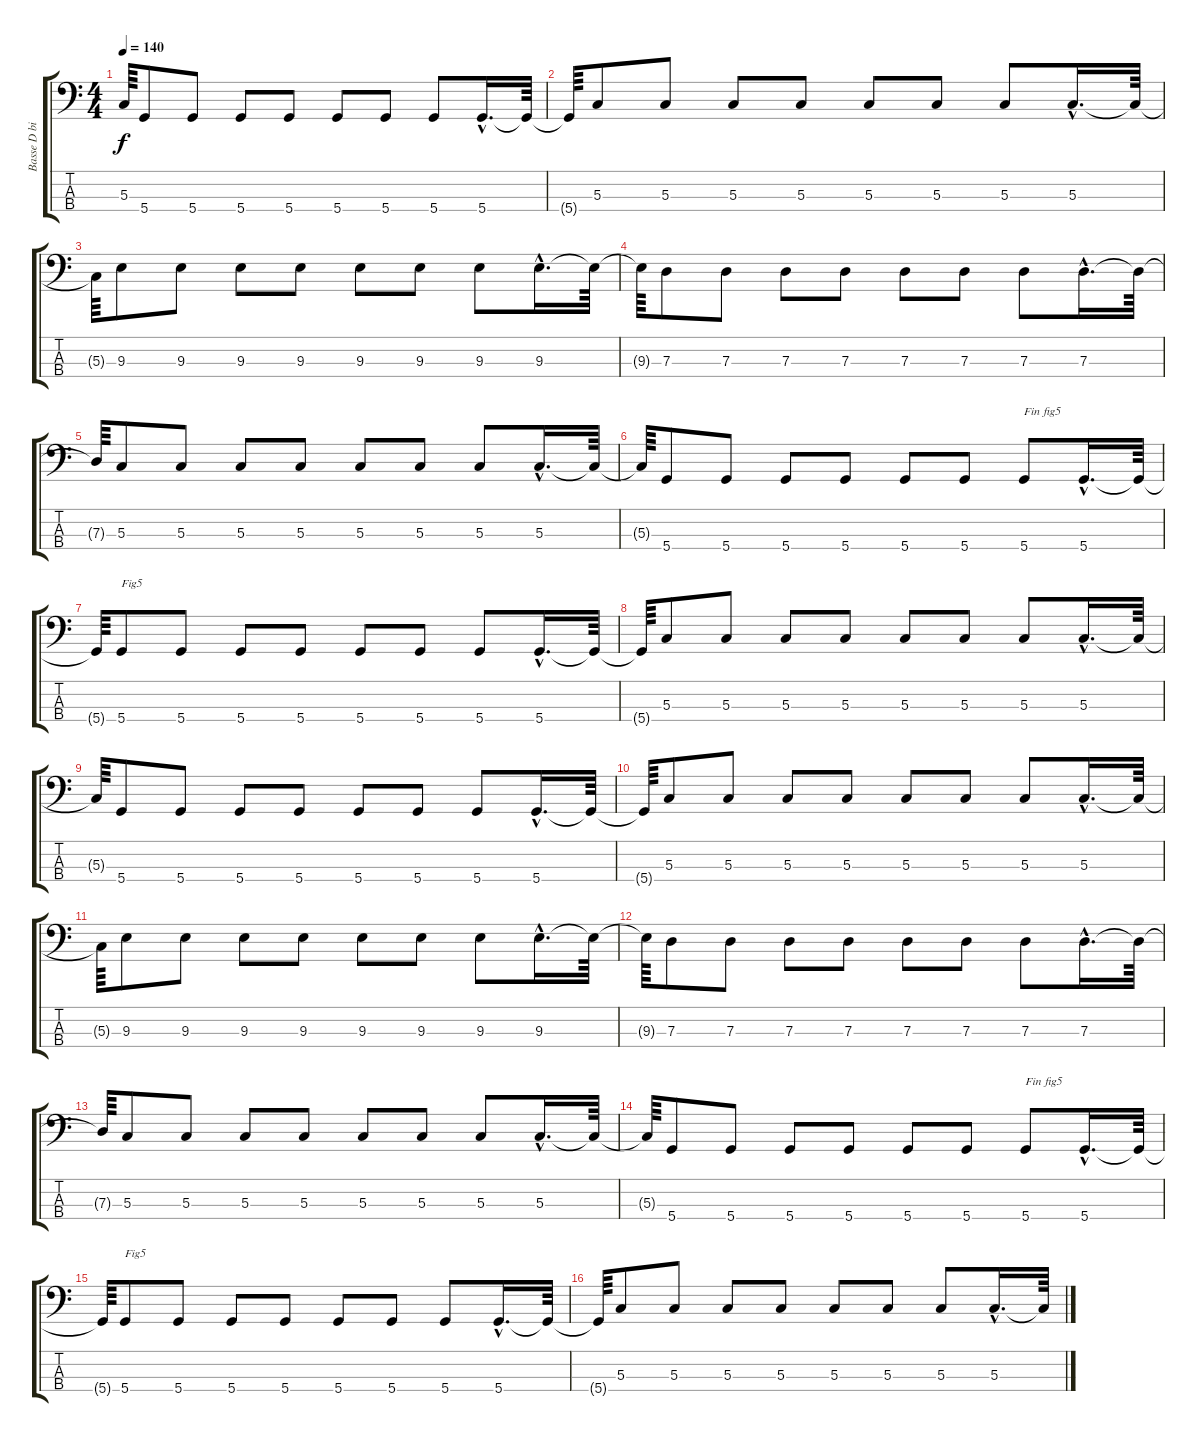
\track ("Basse D bis" "Basse D bi") {instrument synthbass2}
\staff {score tabs}
\tuning (F2 C2 G1 D1) {hide}
\ts (4 4)
\tempo 140
\clef f4
\ks c
5.3{t}.64{dy f} 5.4.8 5.4.8 5.4.8 5.4.8 5.4.8 5.4.8 5.4.8 5.4{hac}.16{d} 5.4{t}.64 |
5.4{t}.64 5.3.8 5.3.8 5.3.8 5.3.8 5.3.8 5.3.8 5.3.8 5.3{hac}.16{d} 5.3{t}.64 |
5.3{t}.64 9.3.8 9.3.8 9.3.8 9.3.8 9.3.8 9.3.8 9.3.8 9.3{hac}.16{d} 9.3{t}.64 |
9.3{t}.64 7.3.8 7.3.8 7.3.8 7.3.8 7.3.8 7.3.8 7.3.8 7.3{hac}.16{d} 7.3{t}.64 |
7.3{t}.64 5.3.8 5.3.8 5.3.8 5.3.8 5.3.8 5.3.8 5.3.8 5.3{hac}.16{d} 5.3{t}.64 |
5.3{t}.64 5.4.8 5.4.8 5.4.8 5.4.8 5.4.8 5.4.8 5.4.8{txt "Fin fig5"} 5.4{hac}.16{d} 5.4{t}.64 |
5.4{t}.64 5.4.8{txt "Fig5"} 5.4.8 5.4.8 5.4.8 5.4.8 5.4.8 5.4.8 5.4{hac}.16{d} 5.4{t}.64 |
5.4{t}.64 5.3.8 5.3.8 5.3.8 5.3.8 5.3.8 5.3.8 5.3.8 5.3{hac}.16{d} 5.3{t}.64 |
5.3{t}.64 5.4.8 5.4.8 5.4.8 5.4.8 5.4.8 5.4.8 5.4.8 5.4{hac}.16{d} 5.4{t}.64 |
5.4{t}.64 5.3.8 5.3.8 5.3.8 5.3.8 5.3.8 5.3.8 5.3.8 5.3{hac}.16{d} 5.3{t}.64 |
5.3{t}.64 9.3.8 9.3.8 9.3.8 9.3.8 9.3.8 9.3.8 9.3.8 9.3{hac}.16{d} 9.3{t}.64 |
9.3{t}.64 7.3.8 7.3.8 7.3.8 7.3.8 7.3.8 7.3.8 7.3.8 7.3{hac}.16{d} 7.3{t}.64 |
7.3{t}.64 5.3.8 5.3.8 5.3.8 5.3.8 5.3.8 5.3.8 5.3.8 5.3{hac}.16{d} 5.3{t}.64 |
5.3{t}.64 5.4.8 5.4.8 5.4.8 5.4.8 5.4.8 5.4.8 5.4.8{txt "Fin fig5"} 5.4{hac}.16{d} 5.4{t}.64 |
5.4{t}.64 5.4.8{txt "Fig5"} 5.4.8 5.4.8 5.4.8 5.4.8 5.4.8 5.4.8 5.4{hac}.16{d} 5.4{t}.64 |
5.4{t}.64 5.3.8 5.3.8 5.3.8 5.3.8 5.3.8 5.3.8 5.3.8 5.3{hac}.16{d} 5.3{t}.64
